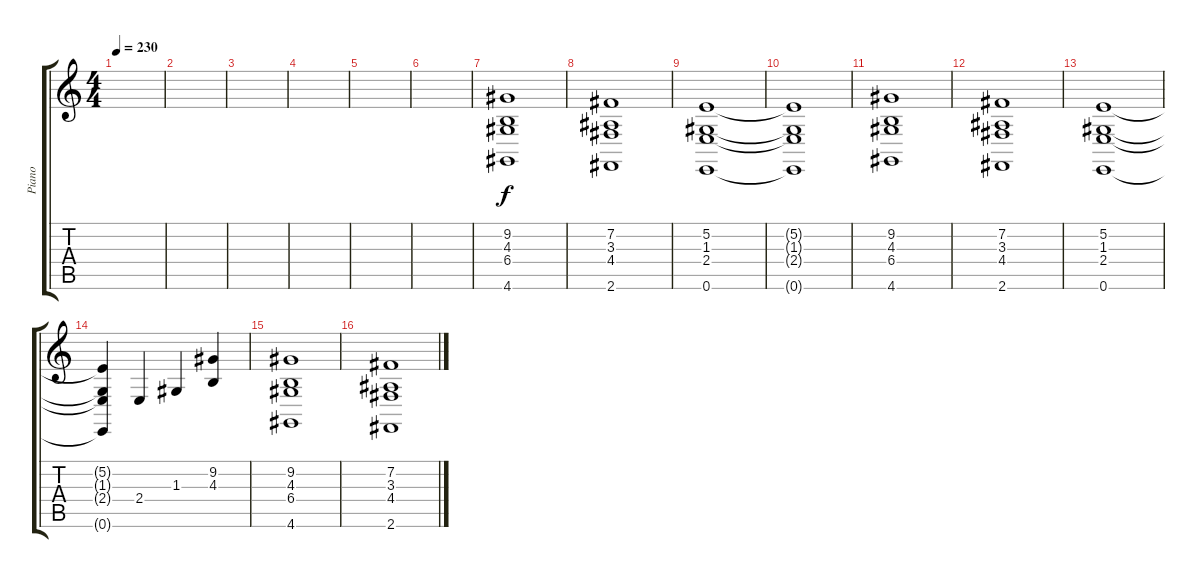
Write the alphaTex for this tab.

\track ("Piano" "Piano") {instrument electricgrandpiano}
\staff {score tabs}
\tuning (E4 B3 G3 D3 A2 E2) {hide}
\ts (4 4)
\tempo 230
\clef g2
\ks c
|
|
|
|
|
|
(9.2 4.3 6.4 4.6).1 |
(7.2 3.3 4.4 2.6).1 |
(5.2 1.3 2.4 0.6).1 |
(5.2{t} 1.3{t} 2.4{t} 0.6{t}).1 |
(9.2 4.3 6.4 4.6).1 |
(7.2 3.3 4.4 2.6).1 |
(5.2 1.3 2.4 0.6).1 |
(5.2{t} 1.3{t} 2.4{t} 0.6{t}).4 2.4.4 1.3.4 (9.2 4.3).4 |
(9.2 4.3 6.4 4.6).1 |
(7.2 3.3 4.4 2.6).1
